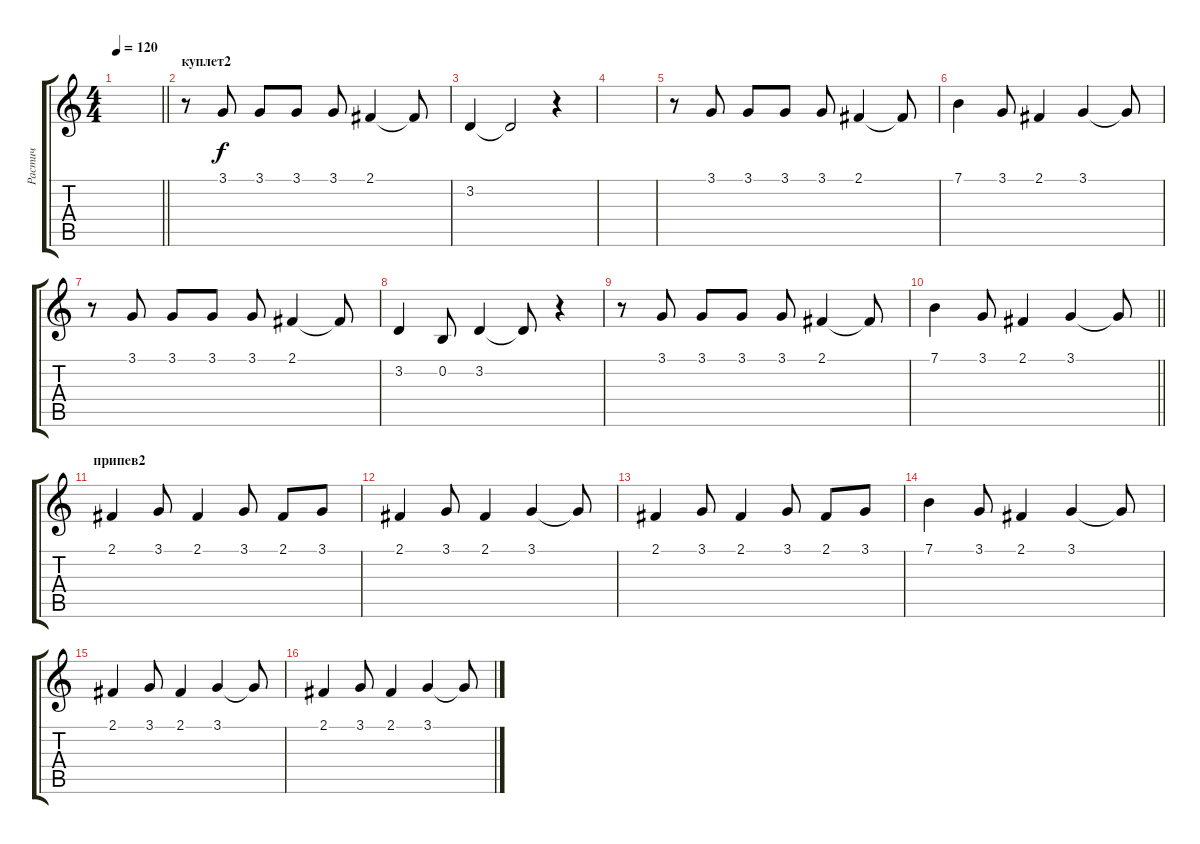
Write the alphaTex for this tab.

\track ("Растич" "Растич") {instrument violin}
\staff {score tabs}
\tuning (E4 B3 G3 D3 A2 E2) {hide}
\ts (4 4)
\tempo 120
\clef g2
\barLineRight lightlight
\ks c
|
\section ("" "куплет2")
r.8 3.1.8 3.1.8 3.1.8 3.1.8 2.1.4 2.1{t}.8 |
3.2.4 3.2{t}.2 r.4 |
|
r.8 3.1.8 3.1.8 3.1.8 3.1.8 2.1.4 2.1{t}.8 |
7.1.4 3.1.8 2.1.4 3.1.4 3.1{t}.8 |
r.8 3.1.8 3.1.8 3.1.8 3.1.8 2.1.4 2.1{t}.8 |
3.2.4 0.2.8 3.2.4 3.2{t}.8 r.4 |
r.8 3.1.8 3.1.8 3.1.8 3.1.8 2.1.4 2.1{t}.8 |
\barLineRight lightlight
7.1.4 3.1.8 2.1.4 3.1.4 3.1{t}.8 |
\section ("" "припев2")
2.1.4 3.1.8 2.1.4 3.1.8 2.1.8 3.1.8 |
2.1.4 3.1.8 2.1.4 3.1.4 3.1{t}.8 |
2.1.4 3.1.8 2.1.4 3.1.8 2.1.8 3.1.8 |
7.1.4 3.1.8 2.1.4 3.1.4 3.1{t}.8 |
2.1.4 3.1.8 2.1.4 3.1.4 3.1{t}.8 |
2.1.4 3.1.8 2.1.4 3.1.4 3.1{t}.8
